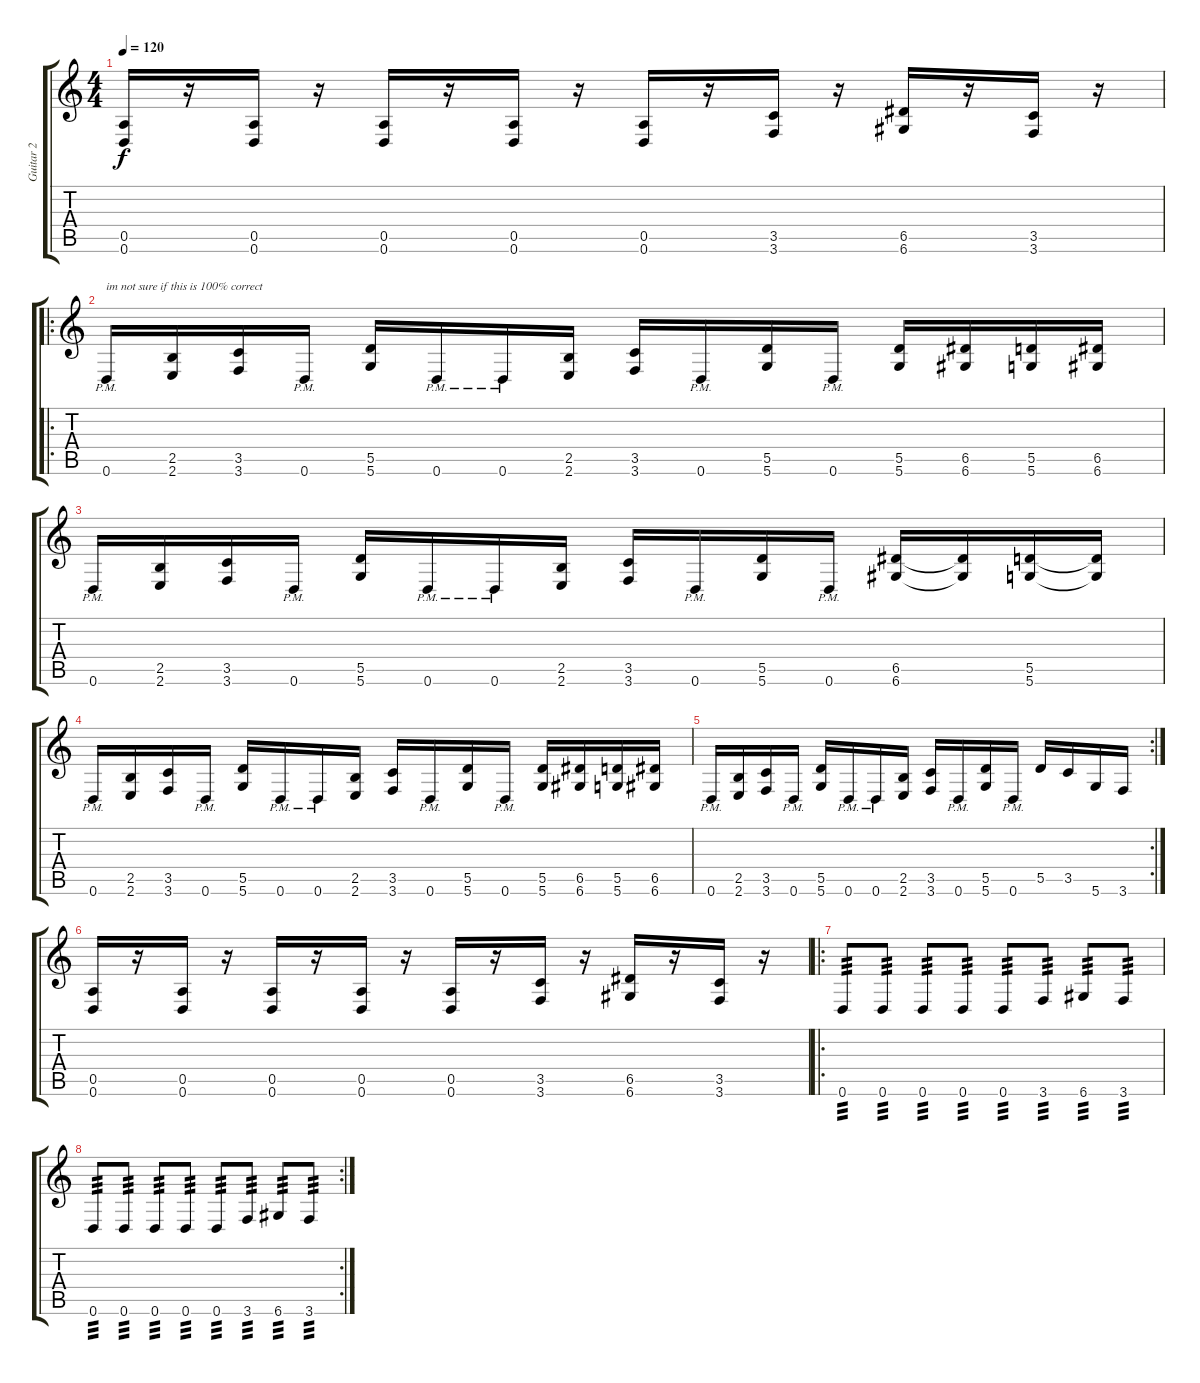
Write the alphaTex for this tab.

\track ("Guitar 2" "Guitar 2") {instrument distortionguitar}
\staff {score tabs}
\tuning (E4 B3 G3 D3 A2 D2) {hide}
\ts (4 4)
\tempo 120
\clef g2
\ks c
(0.5 0.6).16{dy f} r.16 (0.5 0.6).16 r.16 (0.5 0.6).16 r.16 (0.5 0.6).16 r.16 (0.5 0.6).16 r.16 (3.5 3.6).16 r.16 (6.5 6.6).16 r.16 (3.5 3.6).16 r.16 |
\ro
0.6{pm}.16{txt "im not sure if this is 100% correct"} (2.5 2.6).16 (3.5 3.6).16 0.6{pm}.16 (5.5 5.6).16 0.6{pm}.16 0.6{pm}.16 (2.5 2.6).16 (3.5 3.6).16 0.6{pm}.16 (5.5 5.6).16 0.6{pm}.16 (5.5 5.6).16 (6.5 6.6).16 (5.5 5.6).16 (6.5 6.6).16 |
0.6{pm}.16 (2.5 2.6).16 (3.5 3.6).16 0.6{pm}.16 (5.5 5.6).16 0.6{pm}.16 0.6{pm}.16 (2.5 2.6).16 (3.5 3.6).16 0.6{pm}.16 (5.5 5.6).16 0.6{pm}.16 (6.5 6.6).16 (6.5{t} 6.6{t}).16 (5.5 5.6).16 (5.5{t} 5.6{t}).16 |
0.6{pm}.16 (2.5 2.6).16 (3.5 3.6).16 0.6{pm}.16 (5.5 5.6).16 0.6{pm}.16 0.6{pm}.16 (2.5 2.6).16 (3.5 3.6).16 0.6{pm}.16 (5.5 5.6).16 0.6{pm}.16 (5.5 5.6).16 (6.5 6.6).16 (5.5 5.6).16 (6.5 6.6).16 |
\rc 2
0.6{pm}.16 (2.5 2.6).16 (3.5 3.6).16 0.6{pm}.16 (5.5 5.6).16 0.6{pm}.16 0.6{pm}.16 (2.5 2.6).16 (3.5 3.6).16 0.6{pm}.16 (5.5 5.6).16 0.6{pm}.16 5.5.16 3.5.16 5.6.16 3.6.16 |
(0.5 0.6).16 r.16 (0.5 0.6).16 r.16 (0.5 0.6).16 r.16 (0.5 0.6).16 r.16 (0.5 0.6).16 r.16 (3.5 3.6).16 r.16 (6.5 6.6).16 r.16 (3.5 3.6).16 r.16 |
\ro
0.6.8{tp 3} 0.6.8{tp 3} 0.6.8{tp 3} 0.6.8{tp 3} 0.6.8{tp 3} 3.6.8{tp 3} 6.6.8{tp 3} 3.6.8{tp 3} |
\rc 2
0.6.8{tp 3} 0.6.8{tp 3} 0.6.8{tp 3} 0.6.8{tp 3} 0.6.8{tp 3} 3.6.8{tp 3} 6.6.8{tp 3} 3.6.8{tp 3}
